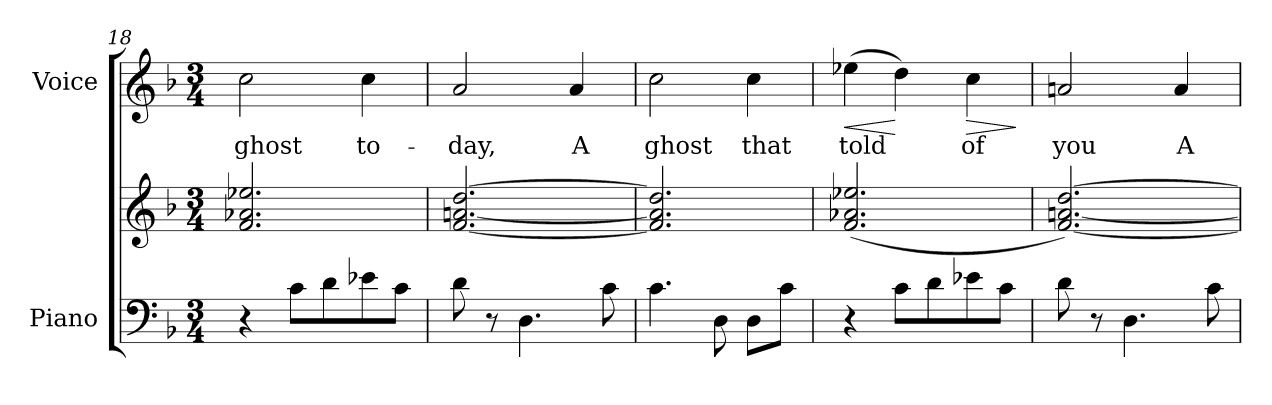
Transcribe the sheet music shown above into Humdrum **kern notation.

**kern	**kern	**kern	**text	**dynam
*part2	*part2	*part1	*part1	*part1
*staff3	*staff2	*staff1	*staff1	*staff1
*I"Piano	*	*I"Voice	*	*
*I'Pno	*	*	*	*
*clefF4	*clefG2	*clefG2	*	*
*k[b-]	*k[b-]	*k[b-]	*	*
*M3/4	*M3/4	*M3/4	*	*
=18	=18	=18	=18	=18
!	!	!	!LO:LY:b	!
4r	2.f/ 2.a-X/ 2.ee-X/	2cc\	ghost	.
8c\L	.	.	.	.
8d\	.	.	.	.
!	!	!	!LO:LY:b	!
8e-X\	.	4cc\	to-	.
8c\J	.	.	.	.
=19	=19	=19	=19	=19
!	!	!	!LO:LY:b	!
8d\	[2.f/ [2.an/ [2.dd/	2a/	-day,	.
8r	.	.	.	.
4.D\	.	.	.	.
!	!	!	!LO:LY:b	!
.	.	4a/	A	.
8c\	.	.	.	.
=20	=20	=20	=20	=20
!	!	!	!LO:LY:b	!
4.c\	2.f/] 2.a/] 2.dd/]	2cc\	ghost	.
8D\	.	.	.	.
!	!	!	!LO:LY:b	!
8D\L	.	4cc\	that	.
8c\J	.	.	.	.
!!LO:LB:g=z
=21	=21	=21	=21	=21
!	!	!	!LO:LY:b	!LO:HP:b
4r	(>2.f/ 2.a-X/ 2.ee-X/	(4ee-X\	told	<
8c\L	.	4dd\)	.	[
8d\	.	.	.	.
!	!	!	!LO:LY:b	!LO:HP:b
8e-X\	.	4cc\	of	>
8c\J	.	.	.	.
.	.	.	.	]
=22	=22	=22	=22	=22
!	!	!	!LO:LY:b	!
8d\	[2.f/ [2.an/ [2.dd/)	2an/	you	.
8r	.	.	.	.
4.D\	.	.	.	.
!	!	!	!LO:LY:b	!
.	.	4a/	A	.
8c\	.	.	.	.
=	=	=	=	=
*-	*-	*-	*-	*-
